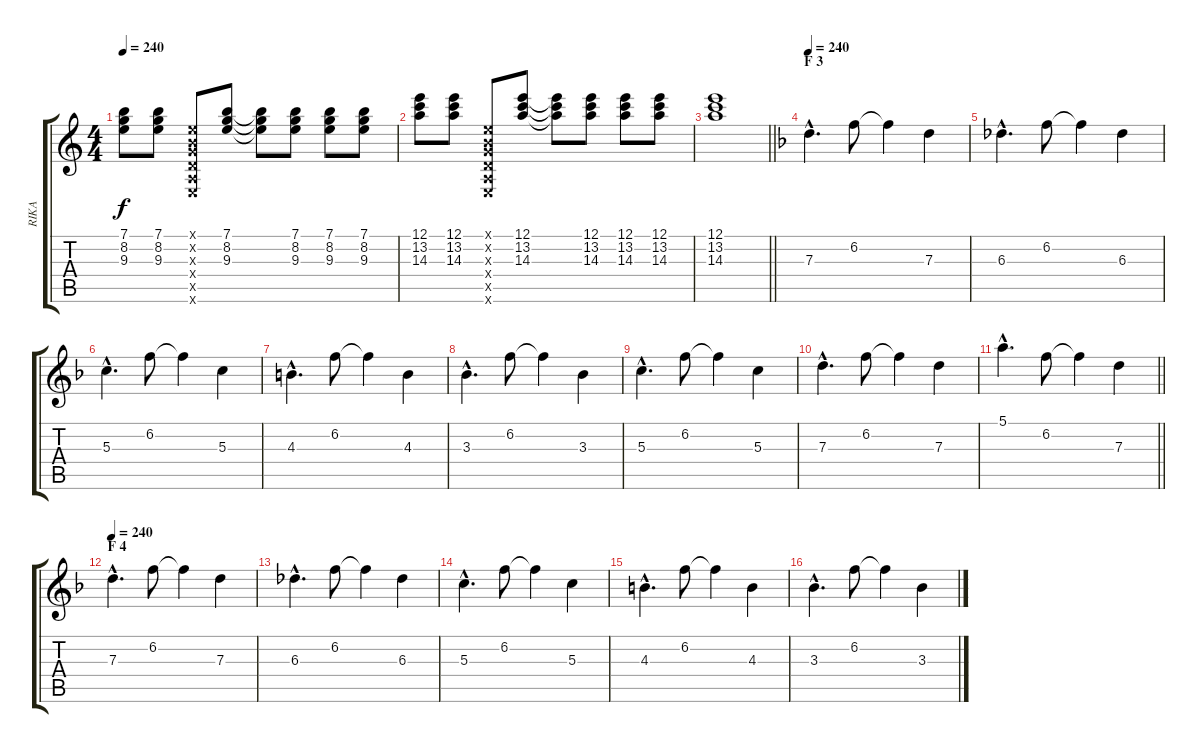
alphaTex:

\track ("RIKA" "RIKA") {instrument distortionguitar}
\staff {score tabs}
\tuning (E4 B3 G3 D3 A2 E2) {hide}
\ts (4 4)
\tempo 240
\clef g2
\ks c
(7.1 8.2 9.3).8{dy f} (7.1 8.2 9.3).8 (0.1{x} 0.2{x} 0.3{x} 0.4{x} 0.5{x} 0.6{x}).8 (7.1 8.2 9.3).8 (7.1{t} 8.2{t} 9.3{t}).8 (7.1 8.2 9.3).8 (7.1 8.2 9.3).8 (7.1 8.2 9.3).8 |
(12.1 13.2 14.3).8 (12.1 13.2 14.3).8 (0.1{x} 0.2{x} 0.3{x} 0.4{x} 0.5{x} 0.6{x}).8 (12.1 13.2 14.3).8 (12.1{t} 13.2{t} 14.3{t}).8 (12.1 13.2 14.3).8 (12.1 13.2 14.3).8 (12.1 13.2 14.3).8 |
\barLineRight lightlight
(12.1 13.2 14.3).1 |
\section ("" "F 3")
\tempo 240
\ks f
7.3{hac}.4{d volume 12 balance 8 instrument electricguitarclean} 6.2.8 6.2{t}.4 7.3.4 |
6.3{hac}.4{d} 6.2.8 6.2{t}.4 6.3.4 |
5.3{hac}.4{d} 6.2.8 6.2{t}.4 5.3.4 |
4.3{hac}.4{d} 6.2.8 6.2{t}.4 4.3.4 |
3.3{hac}.4{d} 6.2.8 6.2{t}.4 3.3.4 |
5.3{hac}.4{d} 6.2.8 6.2{t}.4 5.3.4 |
7.3{hac}.4{d} 6.2.8 6.2{t}.4 7.3.4 |
\barLineRight lightlight
5.1{hac}.4{d} 6.2.8 6.2{t}.4 7.3.4 |
\section ("" "F 4")
\tempo 240
7.3{hac}.4{d} 6.2.8 6.2{t}.4 7.3.4 |
6.3{hac}.4{d} 6.2.8 6.2{t}.4 6.3.4 |
5.3{hac}.4{d} 6.2.8 6.2{t}.4 5.3.4 |
4.3{hac}.4{d} 6.2.8 6.2{t}.4 4.3.4 |
3.3{hac}.4{d} 6.2.8 6.2{t}.4 3.3.4
